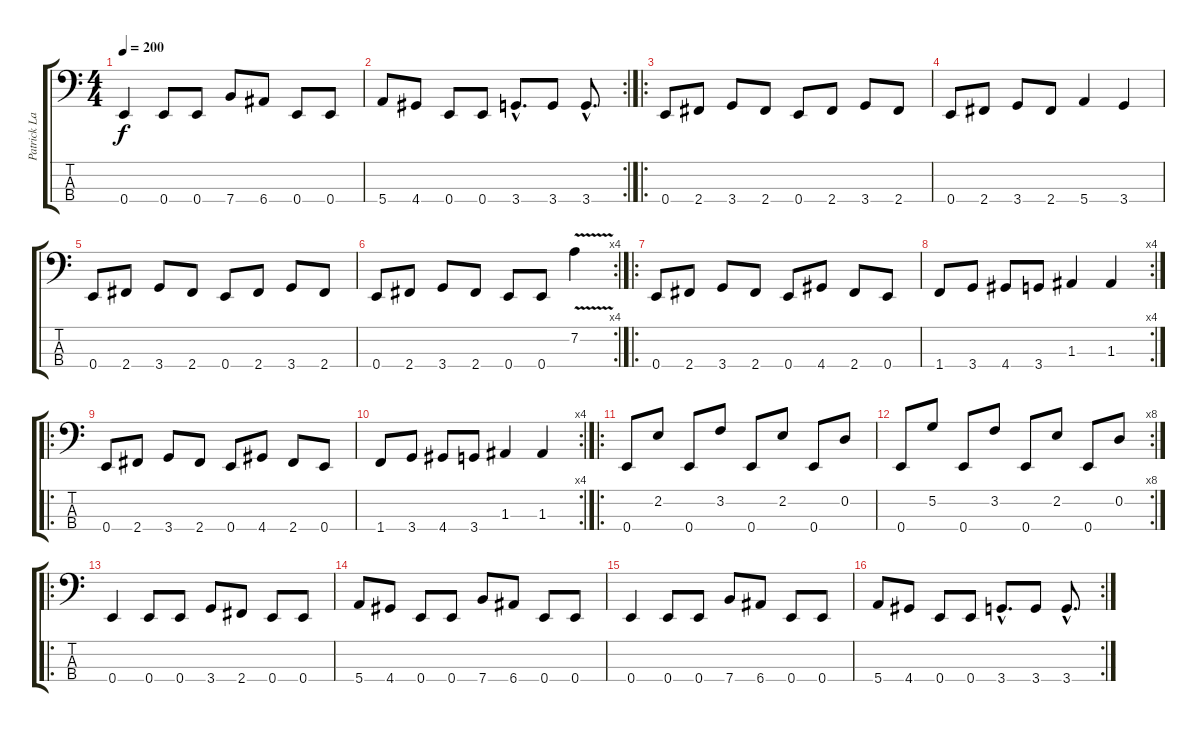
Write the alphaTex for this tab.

\track ("Patrick Latreille" "Patrick La") {instrument electricbassfinger}
\staff {score tabs}
\tuning (G2 D2 A1 E1) {hide}
\ts (4 4)
\tempo 200
\clef f4
\ks c
0.4.4{dy f} 0.4.8 0.4.8 7.4.8 6.4.8 0.4.8 0.4.8 |
\rc 2
5.4.8 4.4.8 0.4.8 0.4.8 3.4{hac}.8{d} 3.4.8 3.4{hac}.8{d} |
\ro
0.4.8 2.4.8 3.4.8 2.4.8 0.4.8 2.4.8 3.4.8 2.4.8 |
0.4.8 2.4.8 3.4.8 2.4.8 5.4.4 3.4.4 |
0.4.8 2.4.8 3.4.8 2.4.8 0.4.8 2.4.8 3.4.8 2.4.8 |
\rc 4
0.4.8 2.4.8 3.4.8 2.4.8 0.4.8 0.4.8 7.2{v}.4 |
\ro
0.4.8 2.4.8 3.4.8 2.4.8 0.4.8 4.4.8 2.4.8 0.4.8 |
\rc 4
1.4.8 3.4.8 4.4.8 3.4.8 1.3.4 1.3.4 |
\ro
0.4.8 2.4.8 3.4.8 2.4.8 0.4.8 4.4.8 2.4.8 0.4.8 |
\rc 4
1.4.8 3.4.8 4.4.8 3.4.8 1.3.4 1.3.4 |
\ro
0.4.8 2.2.8 0.4.8 3.2.8 0.4.8 2.2.8 0.4.8 0.2.8 |
\rc 8
0.4.8 5.2.8 0.4.8 3.2.8 0.4.8 2.2.8 0.4.8 0.2.8 |
\ro
0.4.4 0.4.8 0.4.8 3.4.8 2.4.8 0.4.8 0.4.8 |
5.4.8 4.4.8 0.4.8 0.4.8 7.4.8 6.4.8 0.4.8 0.4.8 |
0.4.4 0.4.8 0.4.8 7.4.8 6.4.8 0.4.8 0.4.8 |
\rc 2
5.4.8 4.4.8 0.4.8 0.4.8 3.4{hac}.8{d} 3.4.8 3.4{hac}.8{d}
